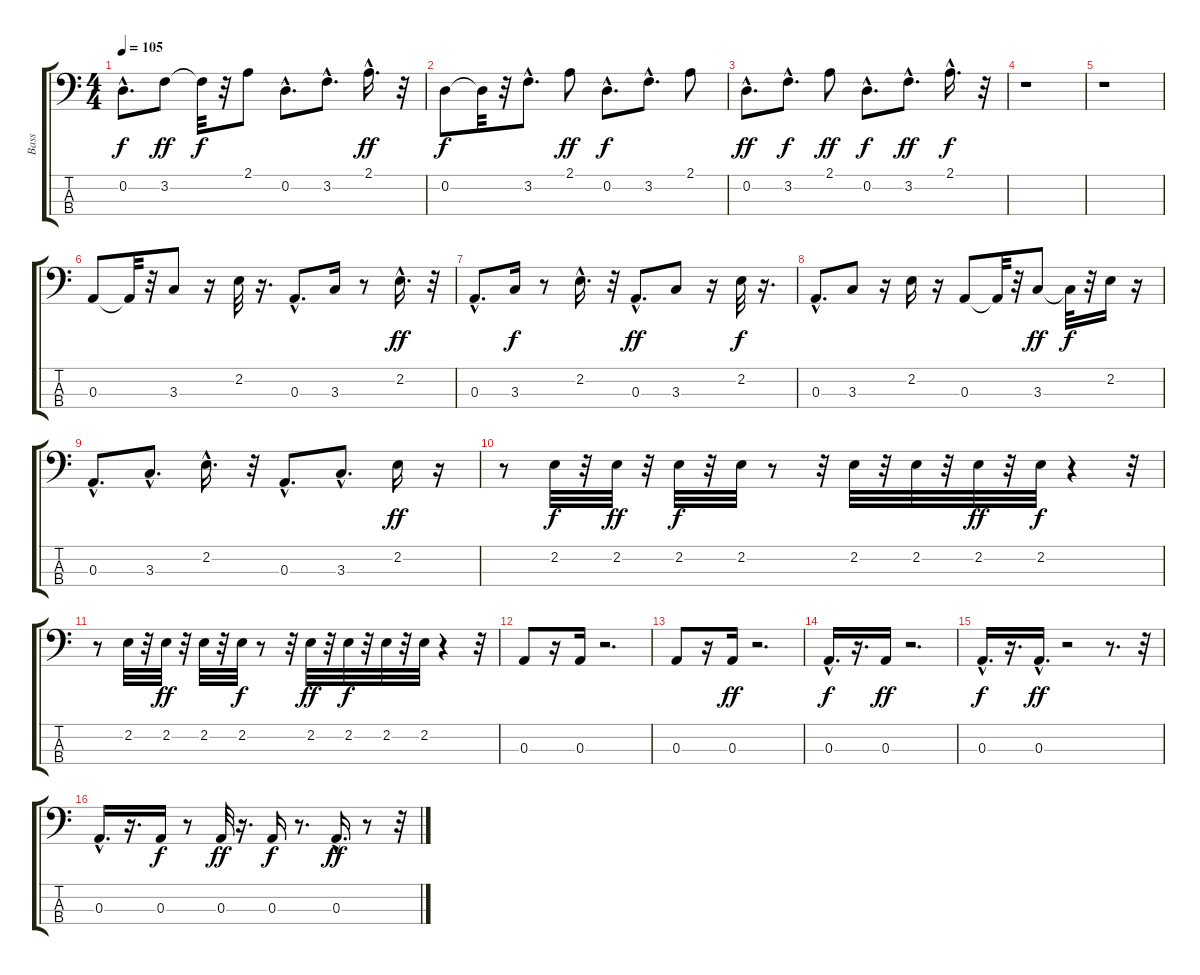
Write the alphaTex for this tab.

\track ("Bass" "Bass") {instrument electricbassfinger}
\staff {score tabs}
\tuning (G2 D2 A1 E1) {hide}
\ts (4 4)
\tempo 105
\clef f4
\ks c
0.2{hac}.8{d dy f} 3.2.8{dy ff} 3.2{t}.32{dy f} r.32 2.1.8 0.2{hac}.8{d} 3.2{hac}.8{d} 2.1{hac}.16{d dy ff} r.32 |
0.2.8{dy f} 0.2{t}.32 r.32 3.2{hac}.8{d} 2.1.8{dy ff} 0.2{hac}.8{d dy f} 3.2{hac}.8{d} 2.1.8 |
0.2{hac}.8{d dy ff} 3.2{hac}.8{d dy f} 2.1.8{dy ff} 0.2{hac}.8{d dy f} 3.2{hac}.8{d dy ff} 2.1{hac}.16{d dy f} r.32 |
r.1 |
r.1 |
0.3.8 0.3{t}.32 r.32 3.3.8 r.16 2.2.32 r.16{d} 0.3{hac}.8{d} 3.3.16 r.8 2.2{hac}.16{d dy ff} r.32 |
0.3{hac}.8{d} 3.3.16{dy f} r.8 2.2{hac}.16{d} r.32 0.3{hac}.8{d dy ff} 3.3.8 r.16 2.2.32{dy f} r.16{d} |
0.3{hac}.8{d} 3.3.8 r.16 2.2.16 r.16 0.3.8 0.3{t}.32 r.32 3.3.8{dy ff} 3.3{t}.32{dy f} r.32 2.2.16 r.16 |
0.3{hac}.8{d} 3.3{hac}.8{d} 2.2{hac}.16{d} r.32 0.3{hac}.8{d} 3.3{hac}.8{d} 2.2.16{dy ff} r.16 |
r.8 2.2.32{dy f} r.32 2.2.32{dy ff} r.32 2.2.32{dy f} r.32 2.2.32 r.8 r.32 2.2.32 r.32 2.2.32 r.32 2.2.32{dy ff} r.32 2.2.32{dy f} r.4 r.32 |
r.8 2.2.32 r.32 2.2.32{dy ff} r.32 2.2.32 r.32 2.2.32{dy f} r.8 r.32 2.2.32{dy ff} r.32 2.2.32{dy f} r.32 2.2.32 r.32 2.2.32 r.4 r.32 |
0.3.8 r.16 0.3.16 r.2{d} |
0.3.8 r.16 0.3.16{dy ff} r.2{d} |
0.3{hac}.16{d dy f} r.16{d} 0.3.16{dy ff} r.2{d} |
0.3{hac}.16{d dy f} r.16{d} 0.3{hac}.16{d dy ff} r.2 r.8{d} r.32 |
0.3{hac}.16{d} r.16{d} 0.3.16{dy f} r.8 0.3.32{dy ff} r.16{d} 0.3.16{dy f} r.8{d} 0.3{hac}.16{d dy ff} r.8 r.32
